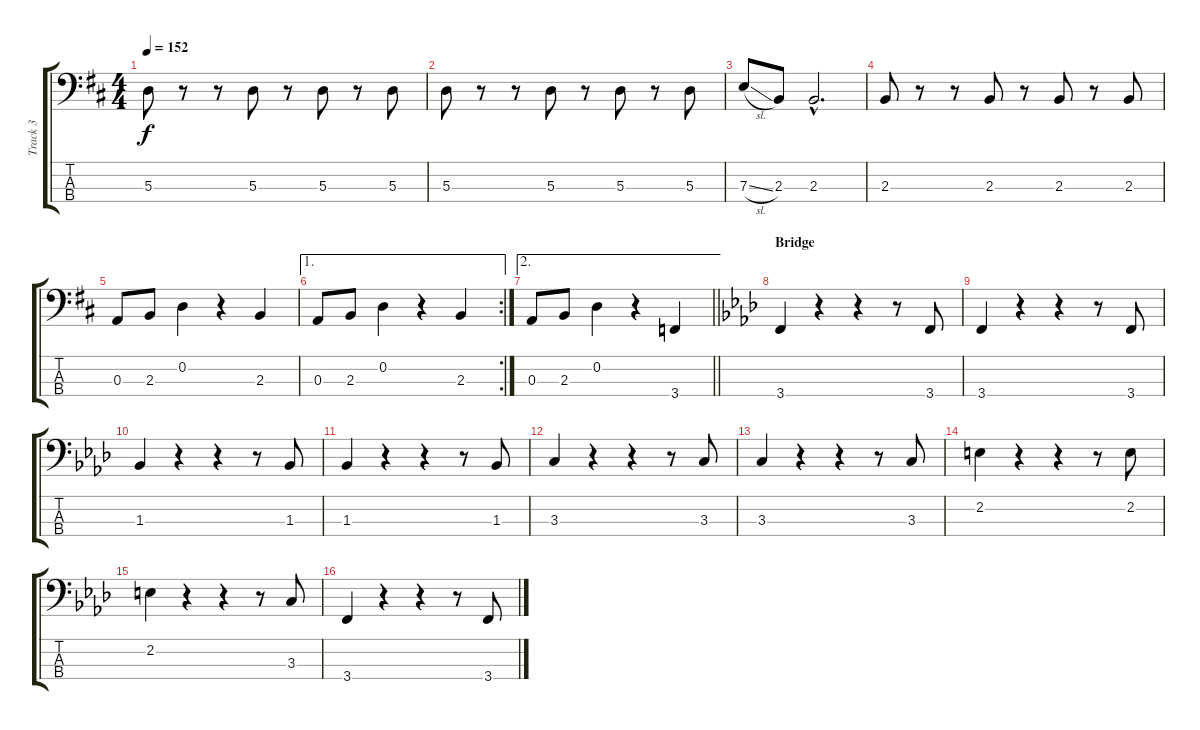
\track ("Track 3" "Track 3") {instrument electricbassfinger}
\staff {score tabs}
\tuning (G2 D2 A1 D1) {hide}
\ts (4 4)
\tempo 152
\clef f4
\ks d
5.3.8{dy f} r.8 r.8 5.3.8 r.8 5.3.8 r.8 5.3.8 |
5.3.8 r.8 r.8 5.3.8 r.8 5.3.8 r.8 5.3.8 |
7.3{sl}.8 2.3.8 2.3{hac}.2{d} |
2.3.8 r.8 r.8 2.3.8 r.8 2.3.8 r.8 2.3.8 |
0.3.8 2.3.8 0.2.4 r.4 2.3.4 |
\ae 1
\rc 2
0.3.8 2.3.8 0.2.4 r.4 2.3.4 |
\ae 2
\barLineRight lightlight
0.3.8 2.3.8 0.2.4 r.4 3.4.4 |
\section ("" "Bridge")
\ks fminor
3.4.4 r.4 r.4 r.8 3.4.8 |
3.4.4 r.4 r.4 r.8 3.4.8 |
1.3.4 r.4 r.4 r.8 1.3.8 |
1.3.4 r.4 r.4 r.8 1.3.8 |
3.3.4 r.4 r.4 r.8 3.3.8 |
3.3.4 r.4 r.4 r.8 3.3.8 |
2.2.4 r.4 r.4 r.8 2.2.8 |
2.2.4 r.4 r.4 r.8 3.3.8 |
3.4.4 r.4 r.4 r.8 3.4.8
